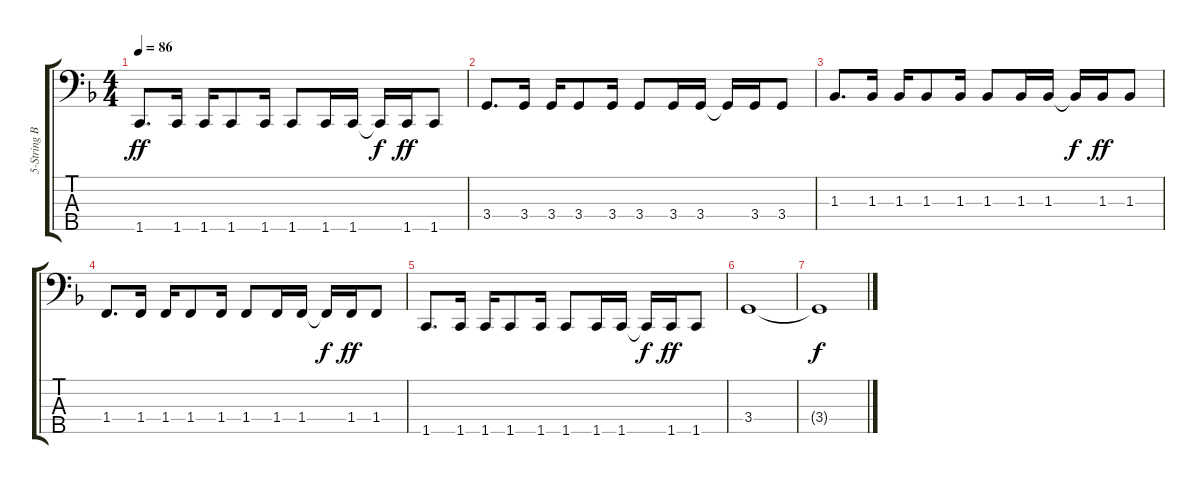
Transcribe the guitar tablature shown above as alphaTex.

\track ("5-String Bass" "5-String B") {instrument electricbassfinger}
\staff {score tabs}
\tuning (G2 D2 A1 E1 B0) {hide}
\ts (4 4)
\tempo 86
\clef f4
\ks f
1.5.8{d dy ff} 1.5.16 1.5.16 1.5.8 1.5.16 1.5.8 1.5.16 1.5.16 1.5{t}.16{dy f} 1.5.16{dy ff} 1.5.8 |
3.4.8{d} 3.4.16 3.4.16 3.4.8 3.4.16 3.4.8 3.4.16 3.4.16 3.4{t}.16 3.4.16 3.4.8 |
1.3.8{d} 1.3.16 1.3.16 1.3.8 1.3.16 1.3.8 1.3.16 1.3.16 1.3{t}.16{dy f} 1.3.16{dy ff} 1.3.8 |
1.4.8{d} 1.4.16 1.4.16 1.4.8 1.4.16 1.4.8 1.4.16 1.4.16 1.4{t}.16{dy f} 1.4.16{dy ff} 1.4.8 |
1.5.8{d} 1.5.16 1.5.16 1.5.8 1.5.16 1.5.8 1.5.16 1.5.16 1.5{t}.16{dy f} 1.5.16{dy ff} 1.5.8 |
3.4.1 |
3.4{t}.1{dy f}
